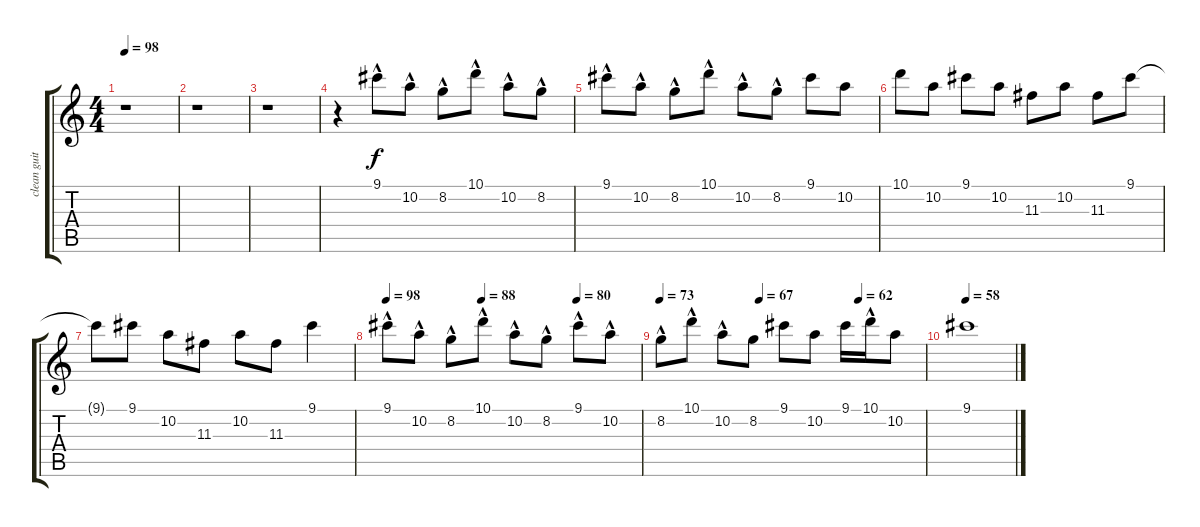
\track ("clean guitar" "clean guit") {instrument electricguitarclean}
\staff {score tabs}
\tuning (E4 B3 G3 D3 A2 E2) {hide}
\ts (4 4)
\tempo 98
\clef g2
\ks c
r.1{dy f} |
r.1 |
r.1 |
r.4 9.1{hac}.8 10.2{hac}.8 8.2{hac}.8 10.1{hac}.8 10.2{hac}.8 8.2{hac}.8 |
9.1{hac}.8 10.2{hac}.8 8.2{hac}.8 10.1{hac}.8 10.2{hac}.8 8.2{hac}.8 9.1.8 10.2.8 |
10.1.8 10.2.8 9.1.8 10.2.8 11.3.8 10.2.8 11.3.8 9.1.8 |
9.1{t}.8 9.1.8 10.2.8 11.3.8 10.2.8 11.3.8 9.1.4 |
\tempo 98
\tempo (88 0.375)
\tempo (80 0.75)
9.1{hac}.8 10.2{hac}.8 8.2{hac}.8 10.1{hac}.8 10.2{hac}.8 8.2{hac}.8 9.1{hac}.8 10.2{hac}.8 |
\tempo 73
\tempo (67 0.375)
\tempo (62 0.75)
8.2{hac}.8 10.1{hac}.8 10.2{hac}.8 8.2.8 9.1.8 10.2.8 9.1.16 10.1{hac}.16 10.2.8 |
\tempo 58
9.1.1
